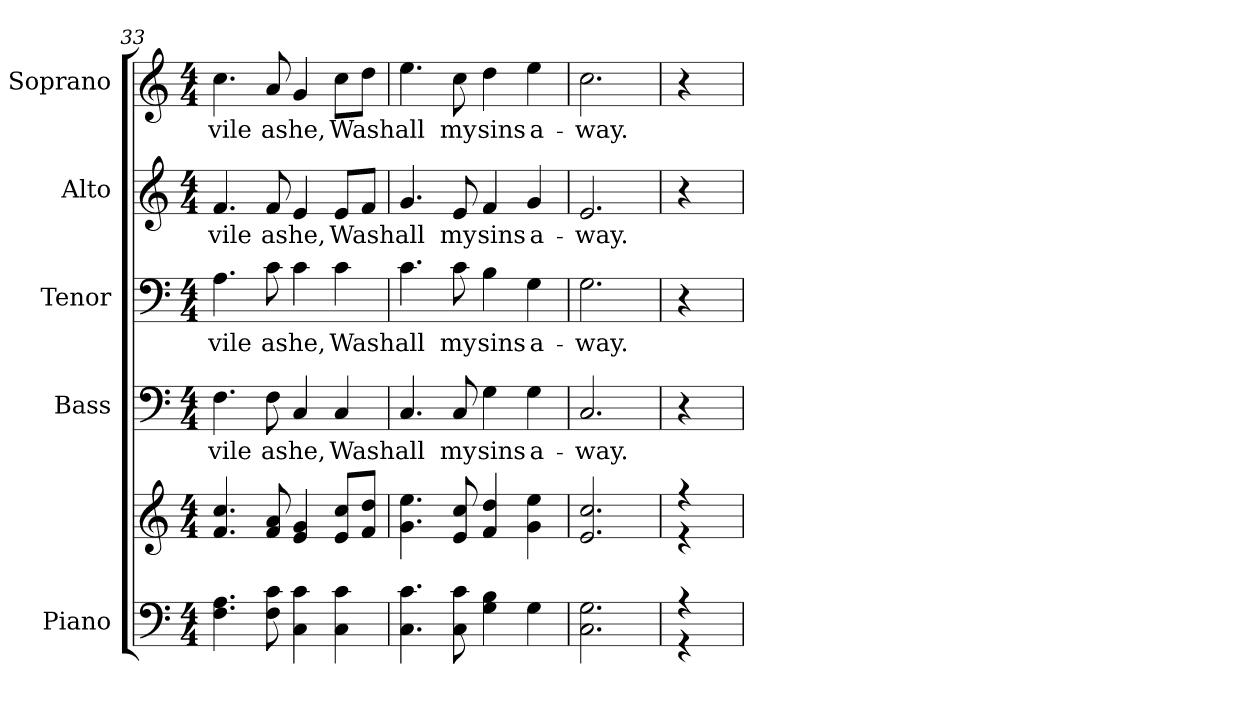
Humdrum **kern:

**kern	**kern	**kern	**text	**kern	**text	**kern	**text	**kern	**text
*part5	*part5	*part4	*part4	*part3	*part3	*part2	*part2	*part1	*part1
*staff6	*staff5	*staff4	*staff4	*staff3	*staff3	*staff2	*staff2	*staff1	*staff1
*I"Piano	*	*I"Bass	*	*I"Tenor	*	*I"Alto	*	*I"Soprano	*
*I'Pno.	*	*I'B.	*	*I'T.	*	*I'A.	*	*I'S.	*
*clefF4	*clefG2	*clefF4	*	*clefF4	*	*clefG2	*	*clefG2	*
*k[]	*k[]	*k[]	*	*k[]	*	*k[]	*	*k[]	*
*C:	*C:	*C:	*	*C:	*	*C:	*	*C:	*
*M4/4	*M4/4	*M4/4	*	*M4/4	*	*M4/4	*	*M4/4	*
=33	=33	=33	=33	=33	=33	=33	=33	=33	=33
!	!	!	!LO:LY:b:color=#000000	!	!	!	!	!	!
!	!	!	!	!	!LO:LY:b:color=#000000	!	!	!	!
!	!	!	!	!	!	!	!LO:LY:b:color=#000000	!	!
!	!	!	!	!	!	!	!	!	!LO:LY:b:color=#000000
4.Fi\ 4.Ai	4.fi/ 4.cci	4.Fi\	vile	4.Ai\	vile	4.fi/	vile	4.cci\	vile
!	!	!	!LO:LY:b:color=#000000	!	!	!	!	!	!
!	!	!	!	!	!LO:LY:b:color=#000000	!	!	!	!
!	!	!	!	!	!	!	!LO:LY:b:color=#000000	!	!
!	!	!	!	!	!	!	!	!	!LO:LY:b:color=#000000
8Fi\ 8ci	8fi/ 8ai	8Fi\	as	8ci\	as	8fi/	as	8ai/	as
!	!	!	!LO:LY:b:color=#000000	!	!	!	!	!	!
!	!	!	!	!	!LO:LY:b:color=#000000	!	!	!	!
!	!	!	!	!	!	!	!LO:LY:b:color=#000000	!	!
!	!	!	!	!	!	!	!	!	!LO:LY:b:color=#000000
4Ci\ 4ci	4ei/ 4gi	4Ci/	he,	4ci\	he,	4ei/	he,	4gi/	he,
!	!	!	!LO:LY:b:color=#000000	!	!	!	!	!	!
!	!	!	!	!	!LO:LY:b:color=#000000	!	!	!	!
!	!	!	!	!	!	!	!LO:LY:b:color=#000000	!	!
!	!	!	!	!	!	!	!	!	!LO:LY:b:color=#000000
4Ci\ 4ci	8ei/ 8cciL	4Ci/	Wash	4ci\	Wash	8ei/L	Wash	8cci\L	Wash
.	8fi/ 8ddiJ	.	.	.	.	8fi/J	.	8ddi\J	.
=34	=34	=34	=34	=34	=34	=34	=34	=34	=34
!	!	!	!LO:LY:b:color=#000000	!	!	!	!	!	!
!	!	!	!	!	!LO:LY:b:color=#000000	!	!	!	!
!	!	!	!	!	!	!	!LO:LY:b:color=#000000	!	!
!	!	!	!	!	!	!	!	!	!LO:LY:b:color=#000000
4.Ci\ 4.ci	4.gi\ 4.eei	4.Ci/	all	4.ci\	all	4.gi/	all	4.eei\	all
!	!	!	!LO:LY:b:color=#000000	!	!	!	!	!	!
!	!	!	!	!	!LO:LY:b:color=#000000	!	!	!	!
!	!	!	!	!	!	!	!LO:LY:b:color=#000000	!	!
!	!	!	!	!	!	!	!	!	!LO:LY:b:color=#000000
8Ci\ 8ci	8ei/ 8cci	8Ci/	my	8ci\	my	8ei/	my	8cci\	my
!	!	!	!LO:LY:b:color=#000000	!	!	!	!	!	!
!	!	!	!	!	!LO:LY:b:color=#000000	!	!	!	!
!	!	!	!	!	!	!	!LO:LY:b:color=#000000	!	!
!	!	!	!	!	!	!	!	!	!LO:LY:b:color=#000000
4Gi\ 4Bi	4fi/ 4ddi	4Gi\	sins	4Bi\	sins	4fi/	sins	4ddi\	sins
!	!	!	!LO:LY:b:color=#000000	!	!	!	!	!	!
!	!	!	!	!	!LO:LY:b:color=#000000	!	!	!	!
!	!	!	!	!	!	!	!LO:LY:b:color=#000000	!	!
!	!	!	!	!	!	!	!	!	!LO:LY:b:color=#000000
4Gi\	4gi\ 4eei	4Gi\	a-	4Gi\	a-	4gi/	a-	4eei\	a-
!!LO:PB:g=z
=35	=35	=35	=35	=35	=35	=35	=35	=35	=35
!	!	!	!LO:LY:b:color=#000000	!	!	!	!	!	!
!	!	!	!	!	!LO:LY:b:color=#000000	!	!	!	!
!	!	!	!	!	!	!	!LO:LY:b:color=#000000	!	!
!	!	!	!	!	!	!	!	!	!LO:LY:b:color=#000000
2.Ci\ 2.Gi	2.ei/ 2.cci	2.Ci/	-way.	2.Gi\	-way.	2.ei/	-way.	2.cci\	-way.
=36	=36	=36	=36	=36	=36	=36	=36	=36	=36
*^	*^	*	*	*	*	*	*	*	*
4r	4r	4r	4r	4r	.	4r	.	4r	.	4r	.
*v	*v	*	*	*	*	*	*	*	*	*	*
*	*v	*v	*	*	*	*	*	*	*	*
=	=	=	=	=	=	=	=	=	=
*-	*-	*-	*-	*-	*-	*-	*-	*-	*-
